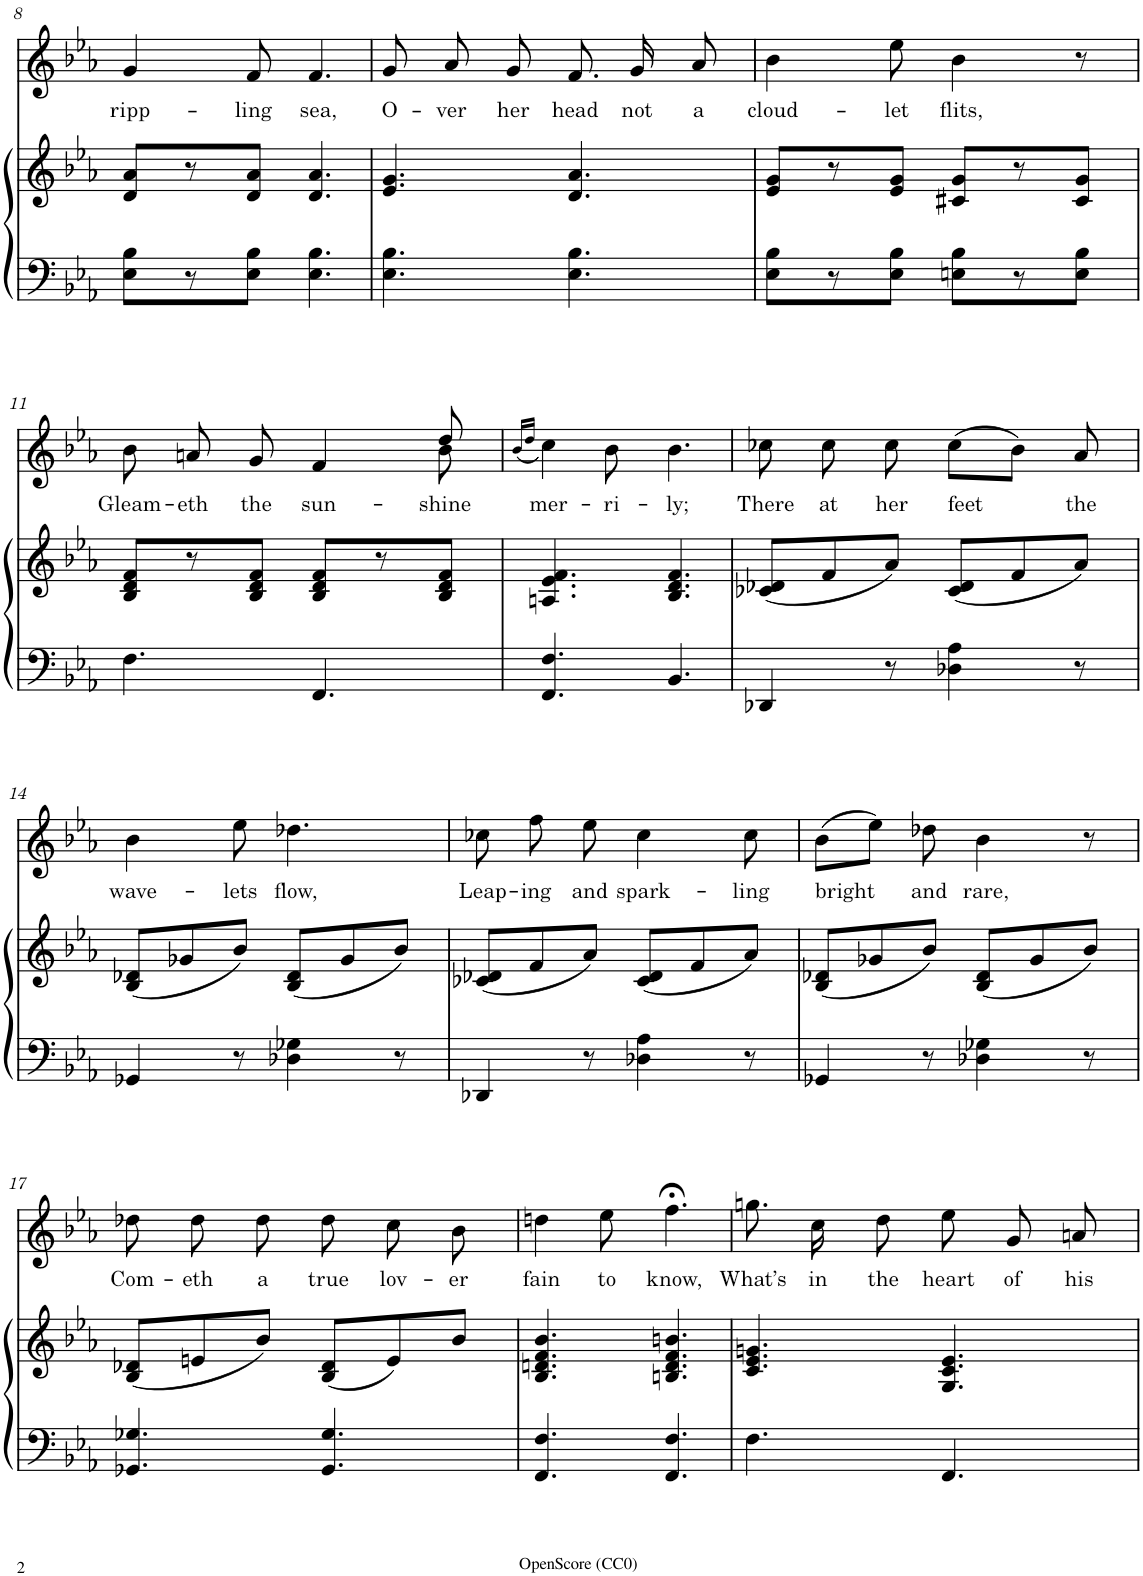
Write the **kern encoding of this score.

**kern	**kern	**kern	**text
*part2	*part2	*part1	*part1
*staff3	*staff2	*staff1	*staff1
*I"Piano	*	*I"Voice	*
*I'Pno	*	*	*
!!LO:PB:g=z
*clefF4	*clefG2	*clefG2	*
*k[b-e-a-]	*k[b-e-a-]	*k[b-e-a-]	*
*M6/8	*M6/8	*M6/8	*
=8	=8	=8	=8
!	!	!	!LO:LY:b
8E-\ 8B-\L	8d/ 8a-/L	4g/	ripp-
8r	8r	.	.
!	!	!	!LO:LY:b
8E-\ 8B-\J	8d/ 8a-/J	8f/	-ling
!	!	!	!LO:LY:b
4.E-\ 4.B-\	4.d/ 4.a-/	4.f/	sea,
=9	=9	=9	=9
!	!	!	!LO:LY:b
4.E-\ 4.B-\	4.e-/ 4.g/	8g/	O-
!	!	!	!LO:LY:b
.	.	8a-/	-ver
!	!	!	!LO:LY:b
.	.	8g/	her
!	!	!	!LO:LY:b
4.E-\ 4.B-\	4.d/ 4.a-/	8.f/	head
!	!	!	!LO:LY:b
.	.	16g/	not
!	!	!	!LO:LY:b
.	.	8a-/	a
=10	=10	=10	=10
!	!	!	!LO:LY:b
8E-\ 8B-\L	8e-/ 8g/L	4b-\	cloud-
8r	8r	.	.
!	!	!	!LO:LY:b
8E-\ 8B-\J	8e-/ 8g/J	8ee-\	-let
!	!	!	!LO:LY:b
8En\ 8B-\L	8c#X/ 8g/L	4b-\	flits,
8r	8r	.	.
8E\ 8B-\J	8c#/ 8g/J	8r	.
!!LO:LB:g=z
=11	=11	=11	=11
!	!	!	!LO:LY:b
*	*	*^	*
4.F\	8B-/ 8d/ 8f/L	8b-\	4.ryy	Gleam-
!	!	!	!	!LO:LY:b
.	8r	8an/	.	-eth
!	!	!	!	!LO:LY:b
.	8B-/ 8d/ 8f/J	8g/	.	the
!	!	!	!	!LO:LY:b
4.FF/	8B-/ 8d/ 8f/L	4f/	4ryy	sun-
.	8r	.	.	.
!	!	!	!	!LO:LY:b
.	8B-/ 8d/ 8f/J	8dd/	8b-\	-shine
*	*	*v	*v	*
=12	=12	=12	=12
.	.	(16qb-/LL	.
.	.	16qdd/JJ	.
!	!	!	!LO:LY:b
4.FF/ 4.F/	4.An/ 4.e-/ 4.f/	4cc\)	mer-
!	!	!	!LO:LY:b
.	.	8b-\	-ri-
!	!	!	!LO:LY:b
4.BB-/	4.B-/ 4.d/ 4.f/	4.b-\	-ly;
=13	=13	=13	=13
!	!	!	!LO:LY:b
4DD-X/	(8c-X/ 8d-X/L	8cc-X\	There
!	!	!	!LO:LY:b
.	8f/	8cc-\	at
!	!	!	!LO:LY:b
8r	8a-/J)	8cc-\	her
!	!	!	!LO:LY:b
4D-X\ 4A-\	(8c-/ 8d-/L	(8cc-\L	feet
.	8f/	8b-\J)	.
!	!	!	!LO:LY:b
8r	8a-/J)	8a-/	the
!!LO:LB:g=z
=14	=14	=14	=14
!	!	!	!LO:LY:b
4GG-X/	(8B-/ 8d-X/L	4b-\	wave-
.	8g-X/	.	.
!	!	!	!LO:LY:b
8r	8b-/J)	8ee-\	-lets
!	!	!	!LO:LY:b
4D-X\ 4G-X\	(8B-/ 8d-/L	4.dd-X\	flow,
.	8g-/	.	.
8r	8b-/J)	.	.
=15	=15	=15	=15
!	!	!	!LO:LY:b
4DD-X/	(8c-X/ 8d-X/L	8cc-X\	Leap-
!	!	!	!LO:LY:b
.	8f/	8ff\	-ing
!	!	!	!LO:LY:b
8r	8a-/J)	8ee-\	and
!	!	!	!LO:LY:b
4D-X\ 4A-\	(8c-/ 8d-/L	4cc-\	spark-
.	8f/	.	.
!	!	!	!LO:LY:b
8r	8a-/J)	8cc-\	-ling
=16	=16	=16	=16
!	!	!	!LO:LY:b
4GG-X/	(8B-/ 8d-X/L	(8b-\L	bright
.	8g-X/	8ee-\J)	.
!	!	!	!LO:LY:b
8r	8b-/J)	8dd-X\	and
!	!	!	!LO:LY:b
4D-X\ 4G-X\	(8B-/ 8d-/L	4b-\	rare,
.	8g-/	.	.
8r	8b-/J)	8r	.
!!LO:LB:g=z
=17	=17	=17	=17
!	!	!	!LO:LY:b
4.GG-X/ 4.G-X/	(8B-/ 8d-X/L	8dd-X\	Com-
!	!	!	!LO:LY:b
.	8en/	8dd-\	-eth
!	!	!	!LO:LY:b
.	8b-/J)	8dd-\	a
!	!	!	!LO:LY:b
4.GG-/ 4.G-/	(8B-/ 8d-/L	8dd-\	true
!	!	!	!LO:LY:b
.	8e/)	8cc\	lov-
!	!	!	!LO:LY:b
.	8b-/J	8b-\	-er
=18	=18	=18	=18
!	!	!	!LO:LY:b
4.FF/ 4.F/	4.B-/ 4.dn/ 4.f/ 4.b-/	4ddn\	fain
!	!	!	!LO:LY:b
.	.	8ee-\	to
!	!	!	!LO:LY:b
4.FF/ 4.F/	4.Bn/ 4.d/ 4.f/ 4.bn/	4.ff;<\	know,
=19	=19	=19	=19
!	!	!	!LO:LY:b
4.F\	4.c/ 4.e-/ 4.gn/	8.ggn\	What’s
!	!	!	!LO:LY:b
.	.	16cc\	in
!	!	!	!LO:LY:b
.	.	8dd\	the
!	!	!	!LO:LY:b
4.FF/	4.G/ 4.c/ 4.e-/	8ee-\	heart
!	!	!	!LO:LY:b
.	.	8g/	of
!	!	!	!LO:LY:b
.	.	8an/	his
=	=	=	=
*-	*-	*-	*-
